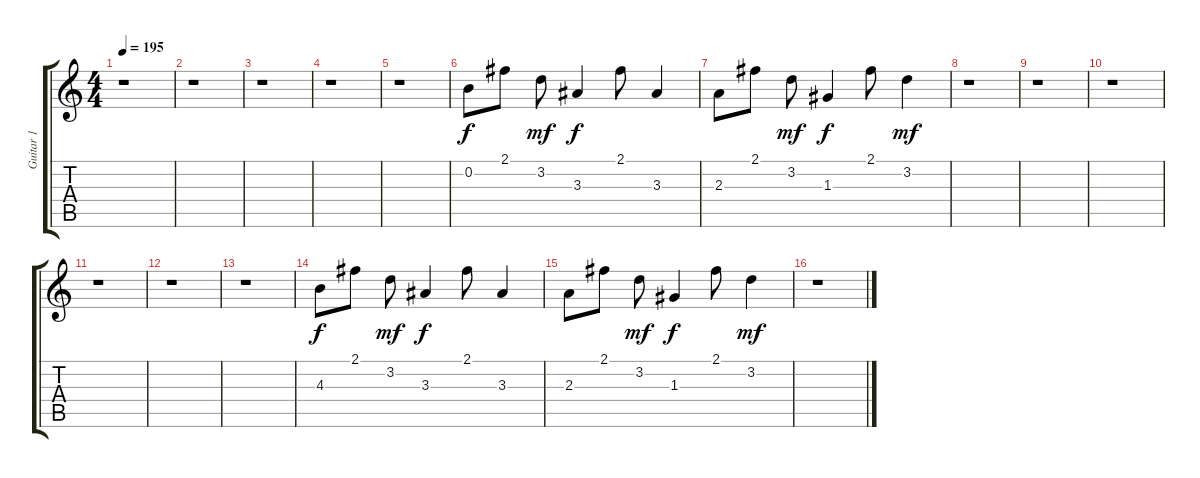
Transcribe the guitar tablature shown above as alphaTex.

\track ("Guitar 1" "Guitar 1") {instrument acousticguitarsteel}
\staff {score tabs}
\tuning (E4 B3 G3 D3 A2 E2) {hide}
\ts (4 4)
\tempo 195
\clef g2
\ks c
r.1{dy mf} |
r.1 |
r.1 |
r.1 |
r.1 |
0.2.8{dy f} 2.1.8 3.2.8{dy mf} 3.3.4{dy f} 2.1.8 3.3.4 |
2.3.8 2.1.8 3.2.8{dy mf} 1.3.4{dy f} 2.1.8 3.2.4{dy mf} |
r.1 |
r.1 |
r.1 |
r.1 |
r.1 |
r.1 |
4.3.8{dy f} 2.1.8 3.2.8{dy mf} 3.3.4{dy f} 2.1.8 3.3.4 |
2.3.8 2.1.8 3.2.8{dy mf} 1.3.4{dy f} 2.1.8 3.2.4{dy mf} |
r.1
